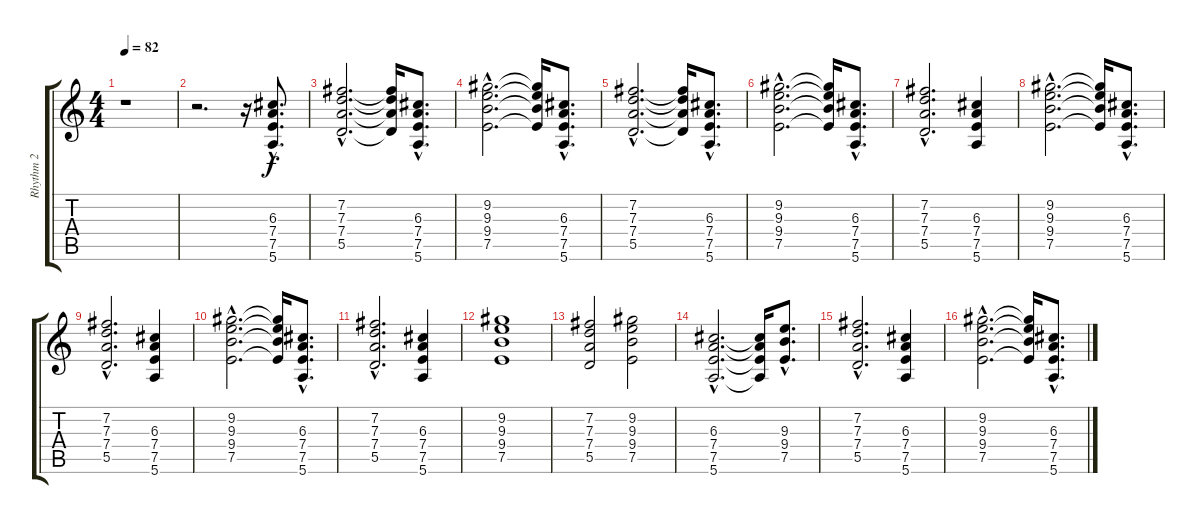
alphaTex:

\track ("Rhythm 2" "Rhythm 2") {instrument distortionguitar}
\staff {score tabs}
\tuning (E4 B3 G3 D3 A2 E2) {hide}
\ts (4 4)
\tempo 82
\clef g2
\ks c
r.1{dy f instrument distortionguitar} |
r.2{d} r.16 (6.3{hac} 7.4{hac} 7.5{hac} 5.6{hac}).8{d} |
(7.2{hac} 7.3{hac} 7.4{hac} 5.5{hac}).2{d} (7.2{t} 7.3{t} 7.4{t} 5.5{t}).16 (6.3{hac} 7.4{hac} 7.5{hac} 5.6{hac}).8{d} |
(9.2{hac} 9.3{hac} 9.4{hac} 7.5{hac}).2{d} (9.2{t} 9.3{t} 9.4{t} 7.5{t}).16 (6.3{hac} 7.4{hac} 7.5{hac} 5.6{hac}).8{d} |
(7.2{hac} 7.3{hac} 7.4{hac} 5.5{hac}).2{d} (7.2{t} 7.3{t} 7.4{t} 5.5{t}).16 (6.3{hac} 7.4{hac} 7.5{hac} 5.6{hac}).8{d} |
(9.2{hac} 9.3{hac} 9.4{hac} 7.5{hac}).2{d} (9.2{t} 9.3{t} 9.4{t} 7.5{t}).16 (6.3{hac} 7.4{hac} 7.5{hac} 5.6{hac}).8{d} |
(7.2{hac} 7.3{hac} 7.4{hac} 5.5{hac}).2{d} (6.3 7.4 7.5 5.6).4 |
(9.2{hac} 9.3{hac} 9.4{hac} 7.5{hac}).2{d} (9.2{t} 9.3{t} 9.4{t} 7.5{t}).16 (6.3{hac} 7.4{hac} 7.5{hac} 5.6{hac}).8{d} |
(7.2{hac} 7.3{hac} 7.4{hac} 5.5{hac}).2{d} (6.3 7.4 7.5 5.6).4 |
(9.2{hac} 9.3{hac} 9.4{hac} 7.5{hac}).2{d} (9.2{t} 9.3{t} 9.4{t} 7.5{t}).16 (6.3{hac} 7.4{hac} 7.5{hac} 5.6{hac}).8{d} |
(7.2{hac} 7.3{hac} 7.4{hac} 5.5{hac}).2{d} (6.3 7.4 7.5 5.6).4 |
(9.2 9.3 9.4 7.5).1 |
(7.2 7.3 7.4 5.5).2 (9.2 9.3 9.4 7.5).2 |
(6.3{hac} 7.4{hac} 7.5{hac} 5.6{hac}).2{d} (6.3{t} 7.4{t} 7.5{t} 5.6{t}).16 (9.3{hac} 9.4{hac} 7.5{hac}).8{d} |
(7.2{hac} 7.3{hac} 7.4{hac} 5.5{hac}).2{d} (6.3 7.4 7.5 5.6).4 |
(9.2{hac} 9.3{hac} 9.4{hac} 7.5{hac}).2{d} (9.2{t} 9.3{t} 9.4{t} 7.5{t}).16 (6.3{hac} 7.4{hac} 7.5{hac} 5.6{hac}).8{d}
